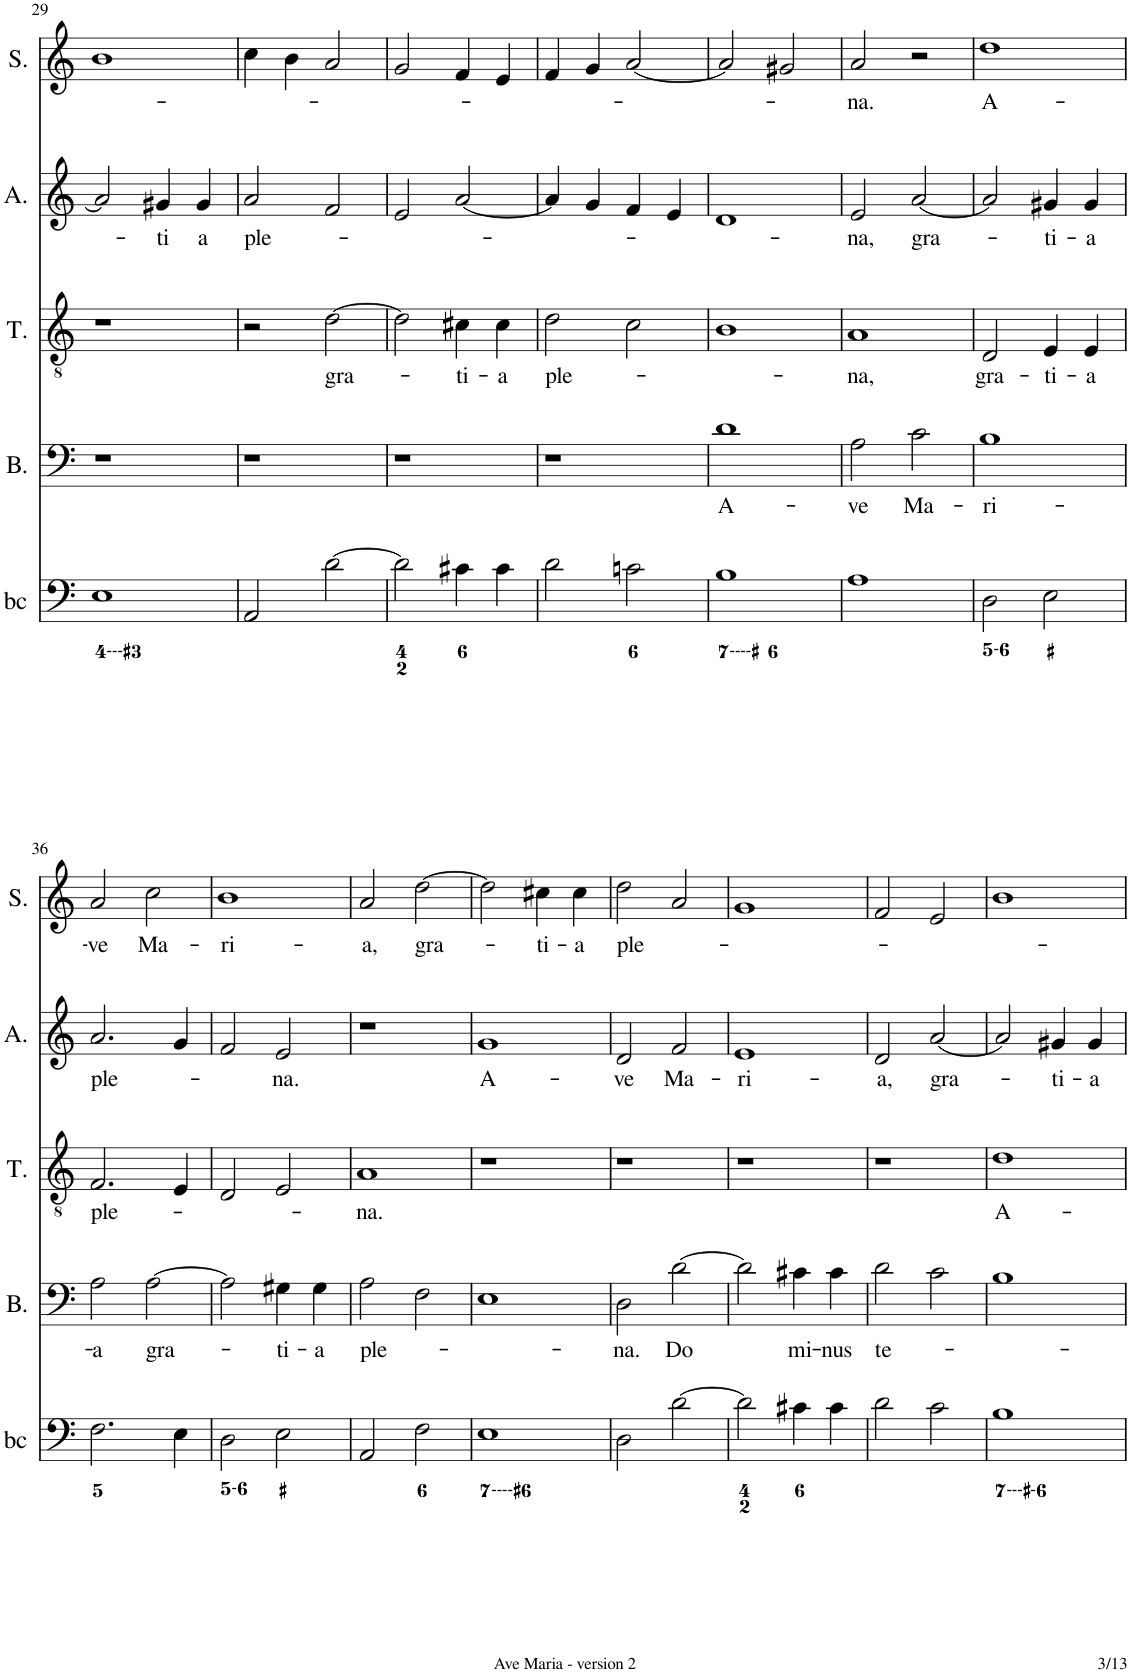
**kern	**kern	**text	**kern	**text	**kern	**text	**kern	**text
*part5	*part4	*part4	*part3	*part3	*part2	*part2	*part1	*part1
*staff5	*staff4	*staff4	*staff3	*staff3	*staff2	*staff2	*staff1	*staff1
*I"Continuo	*I"Basse	*	*I"Ténor	*	*I"Alto	*	*I"Soprano	*
*	*I'B.	*	*I'T.	*	*I'A.	*	*I'S.	*
!!LO:PB:g=z
*clefF4	*clefF4	*	*clefGv2	*	*clefG2	*	*clefG2	*
*k[]	*k[]	*	*k[]	*	*k[]	*	*k[]	*
*M2/2	*M2/2	*	*M2/2	*	*M2/2	*	*M2/2	*
*met(c|)	*met(c|)	*	*met(c|)	*	*met(c|)	*	*met(c|)	*
=29	=29	=29	=29	=29	=29	=29	=29	=29
1E	1r	.	1r	.	2a/]	.	1b	.
!	!	!	!	!	!	!LO:LY:b	!	!
.	.	.	.	.	4g#X/	-ti	.	.
!	!	!	!	!	!	!LO:LY:b	!	!
.	.	.	.	.	4g#/	a	.	.
=30	=30	=30	=30	=30	=30	=30	=30	=30
!	!	!	!	!	!	!LO:LY:b	!	!
2AA/	1r	.	2r	.	2a/	ple-	4cc\	.
.	.	.	.	.	.	.	4b\	.
!	!	!	!	!LO:LY:b	!	!	!	!
[2d\	.	.	[2d\	gra-	2f/	.	2a/	.
=31	=31	=31	=31	=31	=31	=31	=31	=31
2d\]	1r	.	2d\]	.	2e/	.	2g/	.
!	!	!	!	!LO:LY:b	!	!	!	!
4c#X\	.	.	4c#X\	-ti-	[2a/	.	4f/	.
!	!	!	!	!LO:LY:b	!	!	!	!
4c#\	.	.	4c#\	-a	.	.	4e/	.
=32	=32	=32	=32	=32	=32	=32	=32	=32
!	!	!	!	!LO:LY:b	!	!	!	!
2d\	1r	.	2d\	ple-	4a/]	.	4f/	.
.	.	.	.	.	4g/	.	4g/	.
2cn\	.	.	2c\	.	4f/	.	[2a/	.
.	.	.	.	.	4e/	.	.	.
=33	=33	=33	=33	=33	=33	=33	=33	=33
!	!	!LO:LY:b	!	!	!	!	!	!
1B	1d	A-	1B	.	1d	.	2a/]	.
.	.	.	.	.	.	.	2g#X/	.
=34	=34	=34	=34	=34	=34	=34	=34	=34
!	!	!LO:LY:b	!	!LO:LY:b	!	!LO:LY:b	!	!LO:LY:b
1A	2A\	-ve	1A	-na,	2e/	-na,	2a/	-na.
!	!	!LO:LY:b	!	!	!	!LO:LY:b	!	!
.	2c\	Ma-	.	.	[2a/	gra-	2r	.
=35	=35	=35	=35	=35	=35	=35	=35	=35
!	!	!LO:LY:b	!	!LO:LY:b	!	!	!	!LO:LY:b
2D\	1B	-ri-	2D/	gra-	2a/]	.	1dd	A-
!	!	!	!	!LO:LY:b	!	!LO:LY:b	!	!
2E\	.	.	4E/	-ti-	4g#X/	-ti-	.	.
!	!	!	!	!LO:LY:b	!	!LO:LY:b	!	!
.	.	.	4E/	-a	4g#/	-a	.	.
!!LO:LB:g=z
=36	=36	=36	=36	=36	=36	=36	=36	=36
!	!	!LO:LY:b	!	!LO:LY:b	!	!LO:LY:b	!	!LO:LY:b
2.F\	2A\	-a	2.F/	ple-	2.a/	ple-	2a/	-ve
!	!	!LO:LY:b	!	!	!	!	!	!LO:LY:b
.	[2A\	gra-	.	.	.	.	2cc\	Ma-
4E\	.	.	4E/	.	4g/	.	.	.
=37	=37	=37	=37	=37	=37	=37	=37	=37
!	!	!	!	!	!	!	!	!LO:LY:b
2D\	2A\]	.	2D/	.	2f/	.	1b	-ri-
!	!	!LO:LY:b	!	!	!	!LO:LY:b	!	!
2E\	4G#X\	-ti-	2E/	.	2e/	-na.	.	.
!	!	!LO:LY:b	!	!	!	!	!	!
.	4G#\	-a	.	.	.	.	.	.
=38	=38	=38	=38	=38	=38	=38	=38	=38
!	!	!LO:LY:b	!	!LO:LY:b	!	!	!	!LO:LY:b
2AA/	2A\	ple-	1A	-na.	1r	.	2a/	-a,
!	!	!	!	!	!	!	!	!LO:LY:b
2F\	2F\	.	.	.	.	.	[2dd\	gra-
=39	=39	=39	=39	=39	=39	=39	=39	=39
!	!	!	!	!	!	!LO:LY:b	!	!
1E	1E	.	1r	.	1g	A-	2dd\]	.
!	!	!	!	!	!	!	!	!LO:LY:b
.	.	.	.	.	.	.	4cc#X\	-ti-
!	!	!	!	!	!	!	!	!LO:LY:b
.	.	.	.	.	.	.	4cc#\	-a
=40	=40	=40	=40	=40	=40	=40	=40	=40
!	!	!LO:LY:b	!	!	!	!LO:LY:b	!	!LO:LY:b
2D\	2D\	-na.	1r	.	2d/	-ve	2dd\	ple-
!	!	!LO:LY:b	!	!	!	!LO:LY:b	!	!
[2d\	[2d\	Do	.	.	2f/	Ma-	2a/	.
=41	=41	=41	=41	=41	=41	=41	=41	=41
!	!	!	!	!	!	!LO:LY:b	!	!
2d\]	2d\]	.	1r	.	1e	-ri-	1g	.
!	!	!LO:LY:b	!	!	!	!	!	!
4c#X\	4c#X\	mi-	.	.	.	.	.	.
!	!	!LO:LY:b	!	!	!	!	!	!
4c#\	4c#\	-nus	.	.	.	.	.	.
=42	=42	=42	=42	=42	=42	=42	=42	=42
!	!	!LO:LY:b	!	!	!	!LO:LY:b	!	!
2d\	2d\	te-	1r	.	2d/	-a,	2f/	.
!	!	!	!	!	!	!LO:LY:b	!	!
2c\	2c\	.	.	.	[2a/	gra-	2e/	.
=43	=43	=43	=43	=43	=43	=43	=43	=43
!	!	!	!	!LO:LY:b	!	!	!	!
1B	1B	.	1d	A-	2a/]	.	1b	.
!	!	!	!	!	!	!LO:LY:b	!	!
.	.	.	.	.	4g#X/	-ti-	.	.
!	!	!	!	!	!	!LO:LY:b	!	!
.	.	.	.	.	4g#/	-a	.	.
=	=	=	=	=	=	=	=	=
*-	*-	*-	*-	*-	*-	*-	*-	*-
